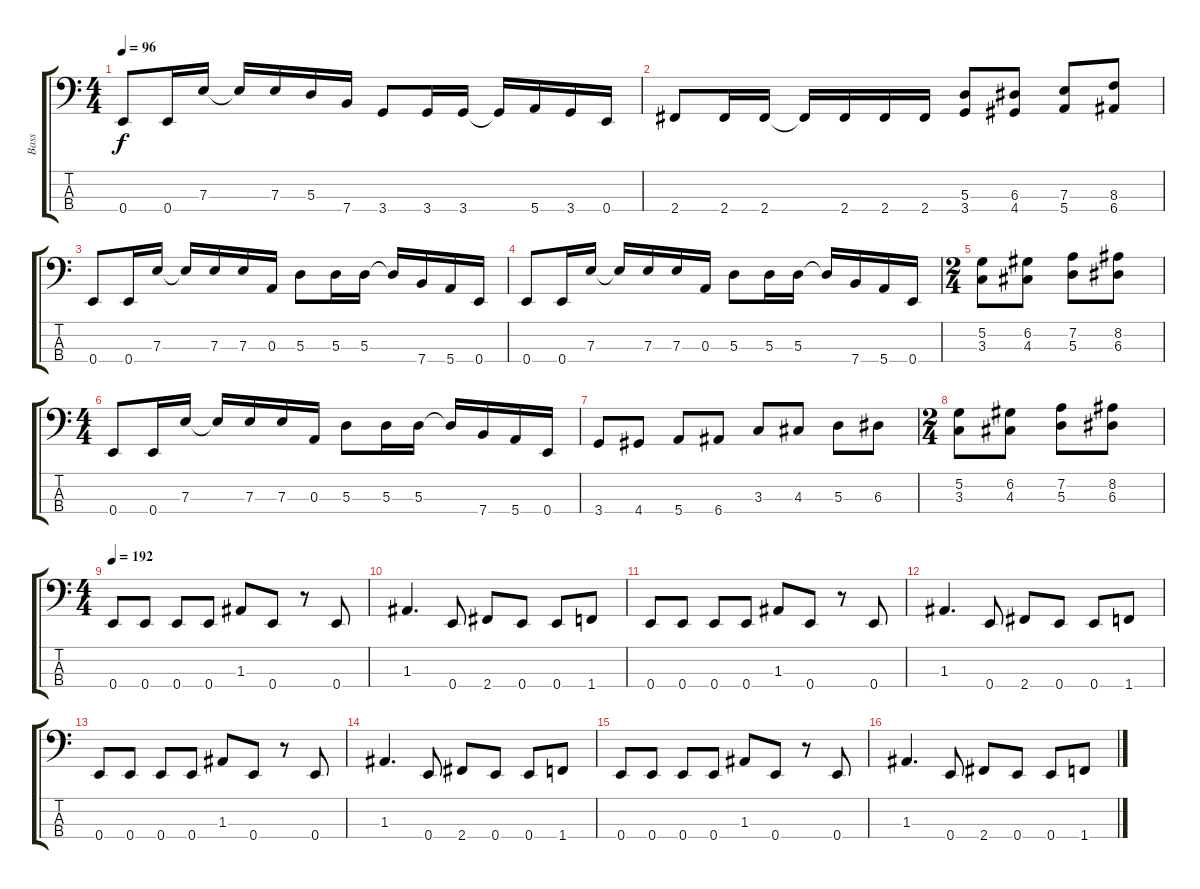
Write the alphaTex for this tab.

\track ("Bass" "Bass") {instrument electricbasspick}
\staff {score tabs}
\tuning (G2 D2 A1 E1) {hide}
\ts (4 4)
\tempo 96
\clef f4
\ks c
0.4.8{dy f} 0.4.16 7.3.16 7.3{t}.16 7.3.16 5.3.16 7.4.16 3.4.8 3.4.16 3.4.16 3.4{t}.16 5.4.16 3.4.16 0.4.16 |
2.4.8 2.4.16 2.4.16 2.4{t}.16 2.4.16 2.4.16 2.4.16 (5.3 3.4).8 (6.3 4.4).8 (7.3 5.4).8 (8.3 6.4).8 |
0.4.8 0.4.16 7.3.16 7.3{t}.16 7.3.16 7.3.16 0.3.16 5.3.8 5.3.16 5.3.16 5.3{t}.16 7.4.16 5.4.16 0.4.16 |
0.4.8 0.4.16 7.3.16 7.3{t}.16 7.3.16 7.3.16 0.3.16 5.3.8 5.3.16 5.3.16 5.3{t}.16 7.4.16 5.4.16 0.4.16 |
\ts (2 4)
(5.2 3.3).8 (6.2 4.3).8 (7.2 5.3).8 (8.2 6.3).8 |
\ts (4 4)
0.4.8 0.4.16 7.3.16 7.3{t}.16 7.3.16 7.3.16 0.3.16 5.3.8 5.3.16 5.3.16 5.3{t}.16 7.4.16 5.4.16 0.4.16 |
3.4.8 4.4.8 5.4.8 6.4.8 3.3.8 4.3.8 5.3.8 6.3.8 |
\ts (2 4)
(5.2 3.3).8 (6.2 4.3).8 (7.2 5.3).8 (8.2 6.3).8 |
\ts (4 4)
\tempo 192
0.4.8 0.4.8 0.4.8 0.4.8 1.3.8 0.4.8 r.8 0.4.8 |
1.3.4{d} 0.4.8 2.4.8 0.4.8 0.4.8 1.4.8 |
0.4.8 0.4.8 0.4.8 0.4.8 1.3.8 0.4.8 r.8 0.4.8 |
1.3.4{d} 0.4.8 2.4.8 0.4.8 0.4.8 1.4.8 |
0.4.8 0.4.8 0.4.8 0.4.8 1.3.8 0.4.8 r.8 0.4.8 |
1.3.4{d} 0.4.8 2.4.8 0.4.8 0.4.8 1.4.8 |
0.4.8 0.4.8 0.4.8 0.4.8 1.3.8 0.4.8 r.8 0.4.8 |
1.3.4{d} 0.4.8 2.4.8 0.4.8 0.4.8 1.4.8
